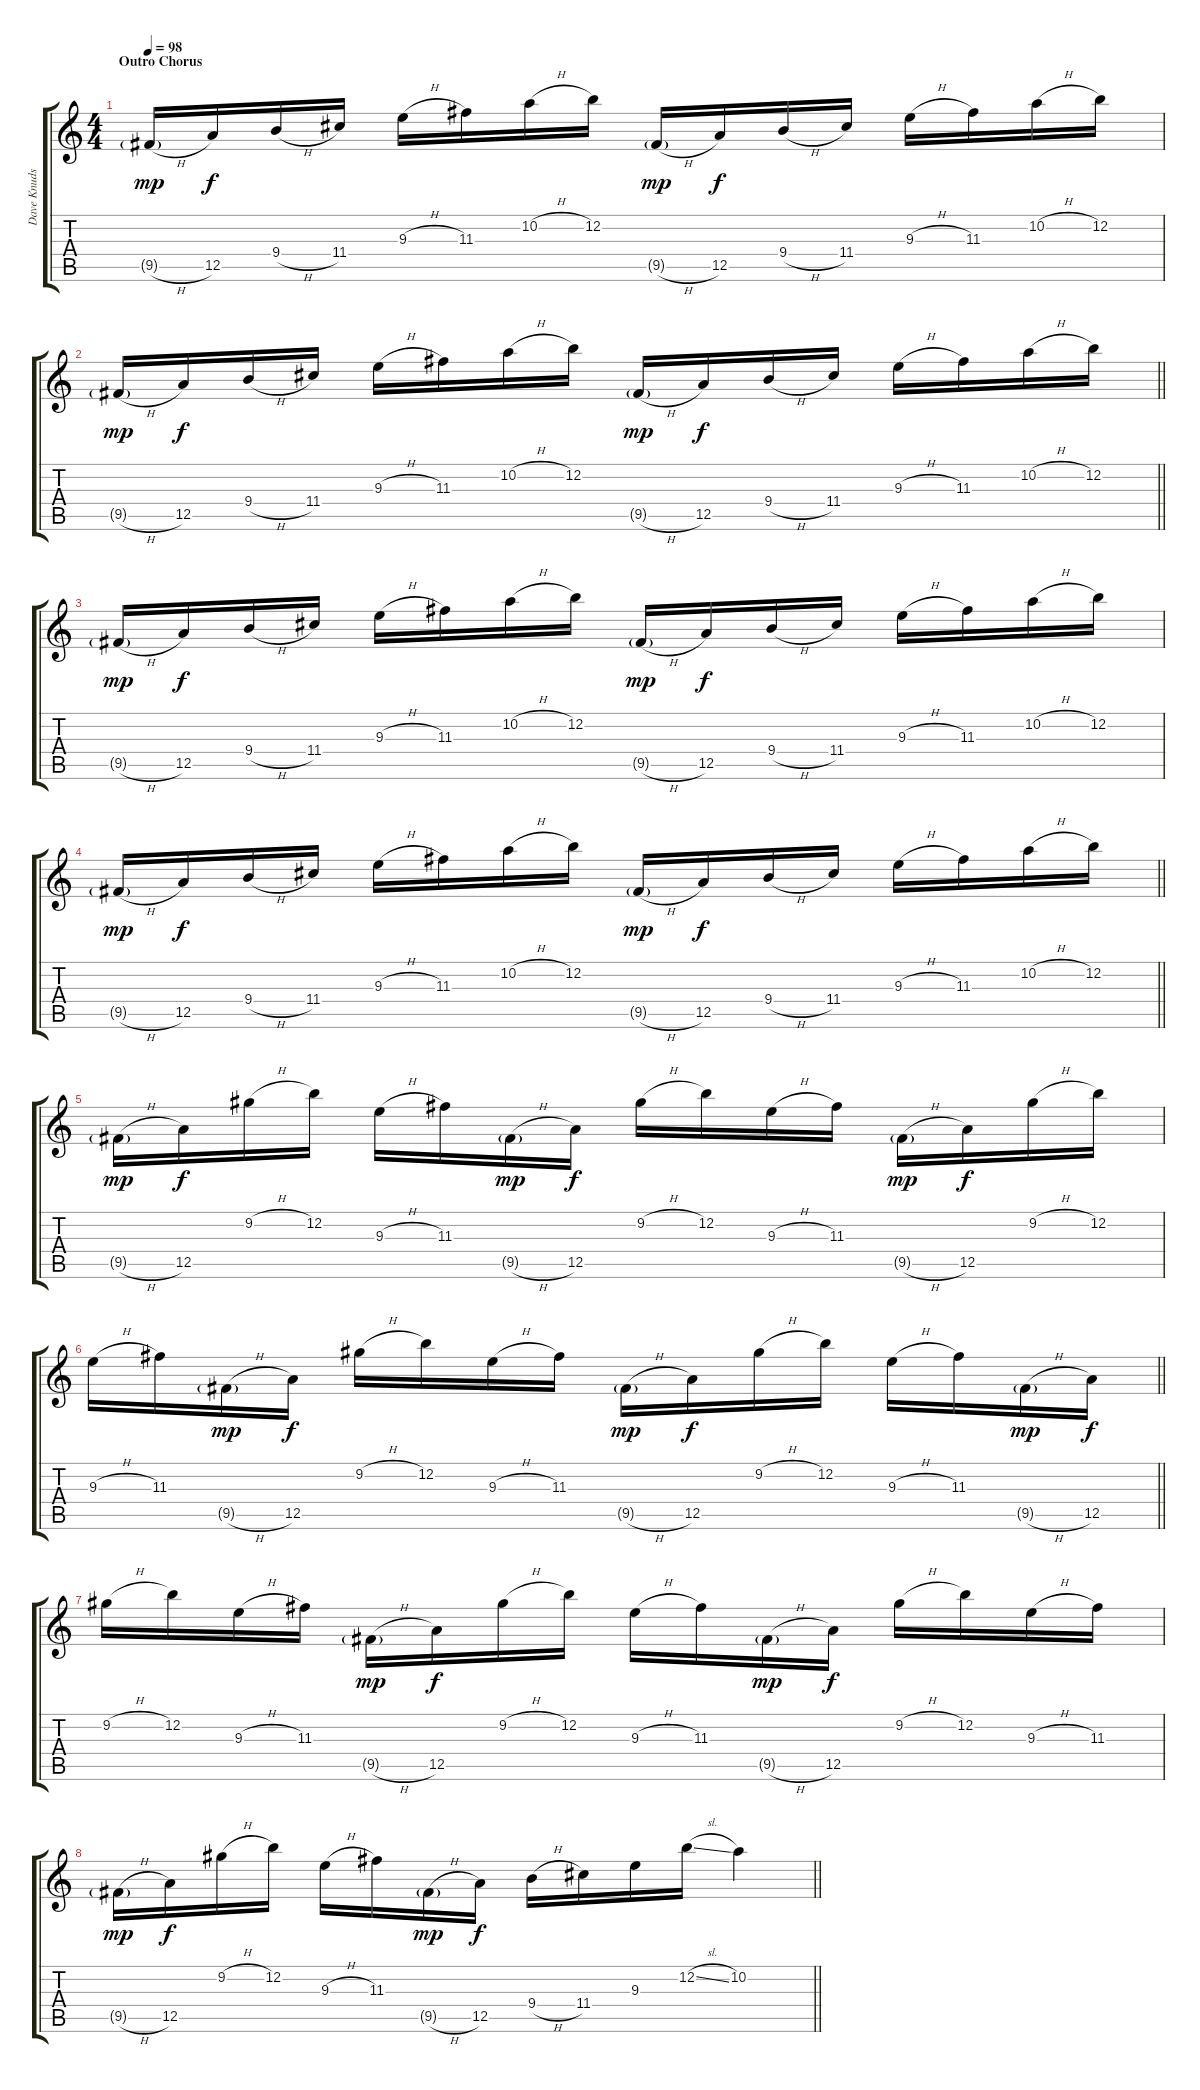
\track ("Dave Knudson" "Dave Knuds") {instrument electricguitarclean}
\staff {score tabs}
\tuning (E4 B3 G3 D3 A2 D2) {hide}
\ts (4 4)
\section ("" "Outro Chorus")
\tempo 98
\clef g2
\ks c
9.5{h g}.16{dy mp volume 16 instrument electricguitarclean} 12.5.16{dy f} 9.4{h}.16 11.4.16 9.3{h}.16 11.3.16 10.2{h}.16 12.2.16 9.5{h g}.16{dy mp} 12.5.16{dy f} 9.4{h}.16 11.4.16 9.3{h}.16 11.3.16 10.2{h}.16 12.2.16 |
\barLineRight lightlight
9.5{h g}.16{dy mp} 12.5.16{dy f} 9.4{h}.16 11.4.16 9.3{h}.16 11.3.16 10.2{h}.16 12.2.16 9.5{h g}.16{dy mp} 12.5.16{dy f} 9.4{h}.16 11.4.16 9.3{h}.16 11.3.16 10.2{h}.16 12.2.16 |
9.5{h g}.16{dy mp} 12.5.16{dy f} 9.4{h}.16 11.4.16 9.3{h}.16 11.3.16 10.2{h}.16 12.2.16 9.5{h g}.16{dy mp} 12.5.16{dy f} 9.4{h}.16 11.4.16 9.3{h}.16 11.3.16 10.2{h}.16 12.2.16 |
\barLineRight lightlight
9.5{h g}.16{dy mp} 12.5.16{dy f} 9.4{h}.16 11.4.16 9.3{h}.16 11.3.16 10.2{h}.16 12.2.16 9.5{h g}.16{dy mp} 12.5.16{dy f} 9.4{h}.16 11.4.16 9.3{h}.16 11.3.16 10.2{h}.16 12.2.16 |
9.5{h g}.16{dy mp} 12.5.16{dy f} 9.2{h}.16 12.2.16 9.3{h}.16 11.3.16 9.5{h g}.16{dy mp} 12.5.16{dy f} 9.2{h}.16 12.2.16 9.3{h}.16 11.3.16 9.5{h g}.16{dy mp} 12.5.16{dy f} 9.2{h}.16 12.2.16 |
\barLineRight lightlight
9.3{h}.16 11.3.16 9.5{h g}.16{dy mp} 12.5.16{dy f} 9.2{h}.16 12.2.16 9.3{h}.16 11.3.16 9.5{h g}.16{dy mp} 12.5.16{dy f} 9.2{h}.16 12.2.16 9.3{h}.16 11.3.16 9.5{h g}.16{dy mp} 12.5.16{dy f} |
9.2{h}.16 12.2.16 9.3{h}.16 11.3.16 9.5{h g}.16{dy mp} 12.5.16{dy f} 9.2{h}.16 12.2.16 9.3{h}.16 11.3.16 9.5{h g}.16{dy mp} 12.5.16{dy f} 9.2{h}.16 12.2.16 9.3{h}.16 11.3.16 |
\barLineRight lightlight
9.5{h g}.16{dy mp} 12.5.16{dy f} 9.2{h}.16 12.2.16 9.3{h}.16 11.3.16 9.5{h g}.16{dy mp} 12.5.16{dy f} 9.4{h}.16 11.4.16 9.3.16 12.2{sl}.16 10.2.4
